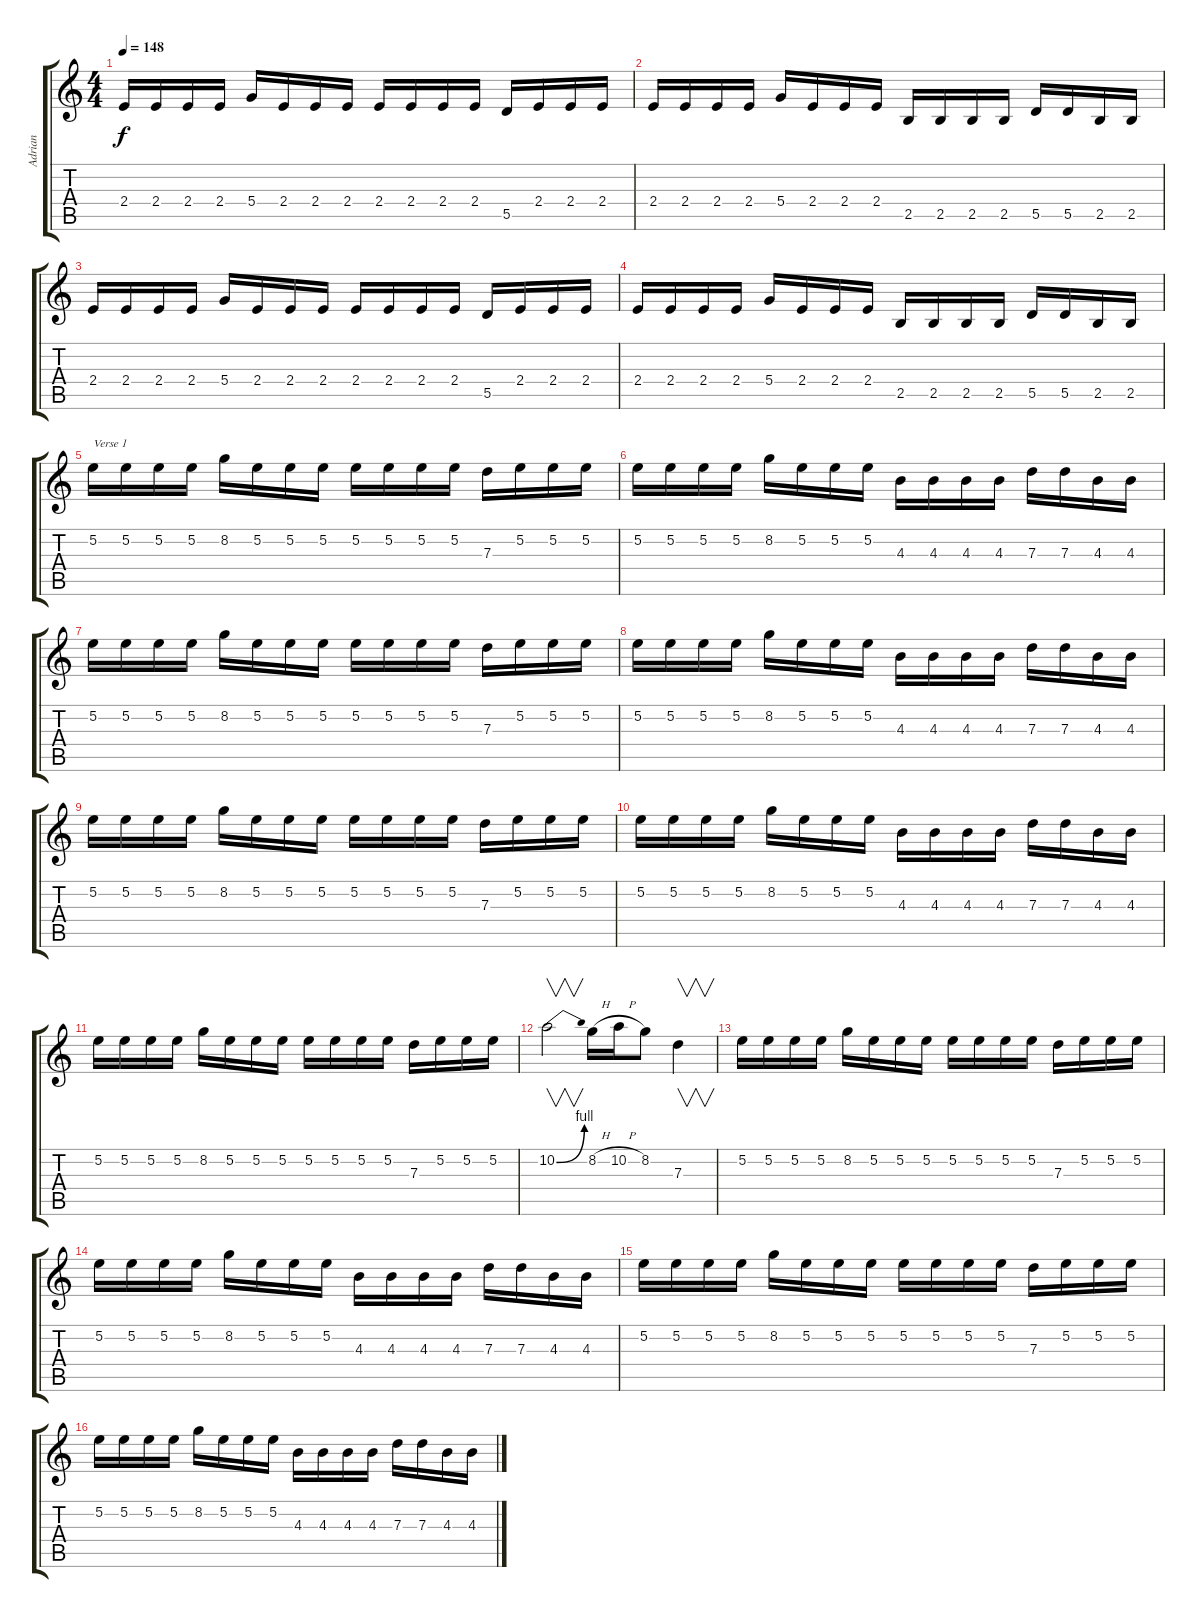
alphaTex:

\track ("Adrian" "Adrian") {instrument distortionguitar}
\staff {score tabs}
\tuning (E4 B3 G3 D3 A2 E2) {hide}
\ts (4 4)
\tempo 148
\clef g2
\ks c
2.4.16{dy f} 2.4.16 2.4.16 2.4.16 5.4.16 2.4.16 2.4.16 2.4.16 2.4.16 2.4.16 2.4.16 2.4.16 5.5.16 2.4.16 2.4.16 2.4.16 |
2.4.16 2.4.16 2.4.16 2.4.16 5.4.16 2.4.16 2.4.16 2.4.16 2.5.16 2.5.16 2.5.16 2.5.16 5.5.16 5.5.16 2.5.16 2.5.16 |
2.4.16 2.4.16 2.4.16 2.4.16 5.4.16 2.4.16 2.4.16 2.4.16 2.4.16 2.4.16 2.4.16 2.4.16 5.5.16 2.4.16 2.4.16 2.4.16 |
2.4.16 2.4.16 2.4.16 2.4.16 5.4.16 2.4.16 2.4.16 2.4.16 2.5.16 2.5.16 2.5.16 2.5.16 5.5.16 5.5.16 2.5.16 2.5.16 |
5.2.16{txt "Verse 1" volume 14} 5.2.16 5.2.16 5.2.16 8.2.16 5.2.16 5.2.16 5.2.16 5.2.16 5.2.16 5.2.16 5.2.16 7.3.16 5.2.16 5.2.16 5.2.16 |
5.2.16 5.2.16 5.2.16 5.2.16 8.2.16 5.2.16 5.2.16 5.2.16 4.3.16 4.3.16 4.3.16 4.3.16 7.3.16 7.3.16 4.3.16 4.3.16 |
5.2.16 5.2.16 5.2.16 5.2.16 8.2.16 5.2.16 5.2.16 5.2.16 5.2.16 5.2.16 5.2.16 5.2.16 7.3.16 5.2.16 5.2.16 5.2.16 |
5.2.16 5.2.16 5.2.16 5.2.16 8.2.16 5.2.16 5.2.16 5.2.16 4.3.16 4.3.16 4.3.16 4.3.16 7.3.16 7.3.16 4.3.16 4.3.16 |
5.2.16 5.2.16 5.2.16 5.2.16 8.2.16 5.2.16 5.2.16 5.2.16 5.2.16 5.2.16 5.2.16 5.2.16 7.3.16 5.2.16 5.2.16 5.2.16 |
5.2.16 5.2.16 5.2.16 5.2.16 8.2.16 5.2.16 5.2.16 5.2.16 4.3.16 4.3.16 4.3.16 4.3.16 7.3.16 7.3.16 4.3.16 4.3.16 |
5.2.16 5.2.16 5.2.16 5.2.16 8.2.16 5.2.16 5.2.16 5.2.16 5.2.16 5.2.16 5.2.16 5.2.16 7.3.16 5.2.16 5.2.16 5.2.16 |
10.2{be (bend 0 0 60 4)}.2{v} 8.2{h}.16 10.2{h}.16 8.2.8 7.3.4{v} |
5.2.16 5.2.16 5.2.16 5.2.16 8.2.16 5.2.16 5.2.16 5.2.16 5.2.16 5.2.16 5.2.16 5.2.16 7.3.16 5.2.16 5.2.16 5.2.16 |
5.2.16 5.2.16 5.2.16 5.2.16 8.2.16 5.2.16 5.2.16 5.2.16 4.3.16 4.3.16 4.3.16 4.3.16 7.3.16 7.3.16 4.3.16 4.3.16 |
5.2.16 5.2.16 5.2.16 5.2.16 8.2.16 5.2.16 5.2.16 5.2.16 5.2.16 5.2.16 5.2.16 5.2.16 7.3.16 5.2.16 5.2.16 5.2.16 |
5.2.16 5.2.16 5.2.16 5.2.16 8.2.16 5.2.16 5.2.16 5.2.16 4.3.16 4.3.16 4.3.16 4.3.16 7.3.16 7.3.16 4.3.16 4.3.16
